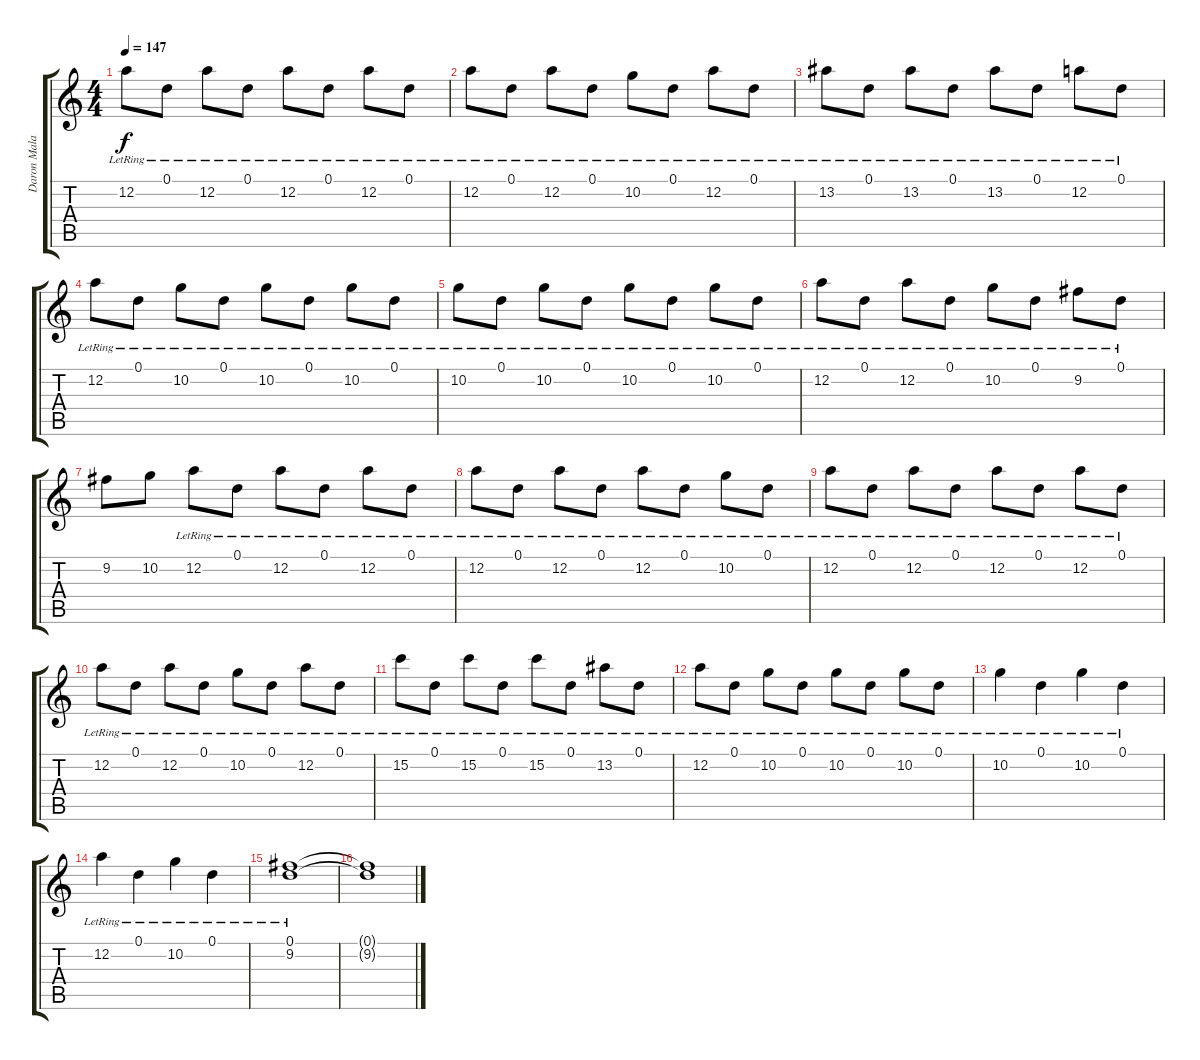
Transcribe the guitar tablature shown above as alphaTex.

\track ("Daron Malakian" "Daron Mala") {instrument distortionguitar}
\staff {score tabs}
\tuning (D4 A3 F3 C3 G2 C2) {hide}
\ts (4 4)
\tempo 147
\clef g2
\ks c
12.2{lr}.8{dy f} 0.1{lr}.8 12.2{lr}.8 0.1{lr}.8 12.2{lr}.8 0.1{lr}.8 12.2{lr}.8 0.1{lr}.8 |
12.2{lr}.8 0.1{lr}.8 12.2{lr}.8 0.1{lr}.8 10.2{lr}.8 0.1{lr}.8 12.2{lr}.8 0.1{lr}.8 |
13.2{lr}.8 0.1{lr}.8 13.2{lr}.8 0.1{lr}.8 13.2{lr}.8 0.1{lr}.8 12.2{lr}.8 0.1{lr}.8 |
12.2{lr}.8 0.1{lr}.8 10.2{lr}.8 0.1{lr}.8 10.2{lr}.8 0.1{lr}.8 10.2{lr}.8 0.1{lr}.8 |
10.2{lr}.8 0.1{lr}.8 10.2{lr}.8 0.1{lr}.8 10.2{lr}.8 0.1{lr}.8 10.2{lr}.8 0.1{lr}.8 |
12.2{lr}.8 0.1{lr}.8 12.2{lr}.8 0.1{lr}.8 10.2{lr}.8 0.1{lr}.8 9.2{lr}.8 0.1{lr}.8 |
9.2.8 10.2.8 12.2{lr}.8 0.1{lr}.8 12.2{lr}.8 0.1{lr}.8 12.2{lr}.8 0.1{lr}.8 |
12.2{lr}.8 0.1{lr}.8 12.2{lr}.8 0.1{lr}.8 12.2{lr}.8 0.1{lr}.8 10.2{lr}.8 0.1{lr}.8 |
12.2{lr}.8 0.1{lr}.8 12.2{lr}.8 0.1{lr}.8 12.2{lr}.8 0.1{lr}.8 12.2{lr}.8 0.1{lr}.8 |
12.2{lr}.8 0.1{lr}.8 12.2{lr}.8 0.1{lr}.8 10.2{lr}.8 0.1{lr}.8 12.2{lr}.8 0.1{lr}.8 |
15.2{lr}.8 0.1{lr}.8 15.2{lr}.8 0.1{lr}.8 15.2{lr}.8 0.1{lr}.8 13.2{lr}.8 0.1{lr}.8 |
12.2{lr}.8 0.1{lr}.8 10.2{lr}.8 0.1{lr}.8 10.2{lr}.8 0.1{lr}.8 10.2{lr}.8 0.1{lr}.8 |
10.2{lr}.4 0.1{lr}.4 10.2{lr}.4 0.1{lr}.4 |
12.2{lr}.4 0.1{lr}.4 10.2{lr}.4 0.1{lr}.4 |
(0.1{lr} 9.2{lr}).1{volume 0} |
(0.1{t} 9.2{t}).1
